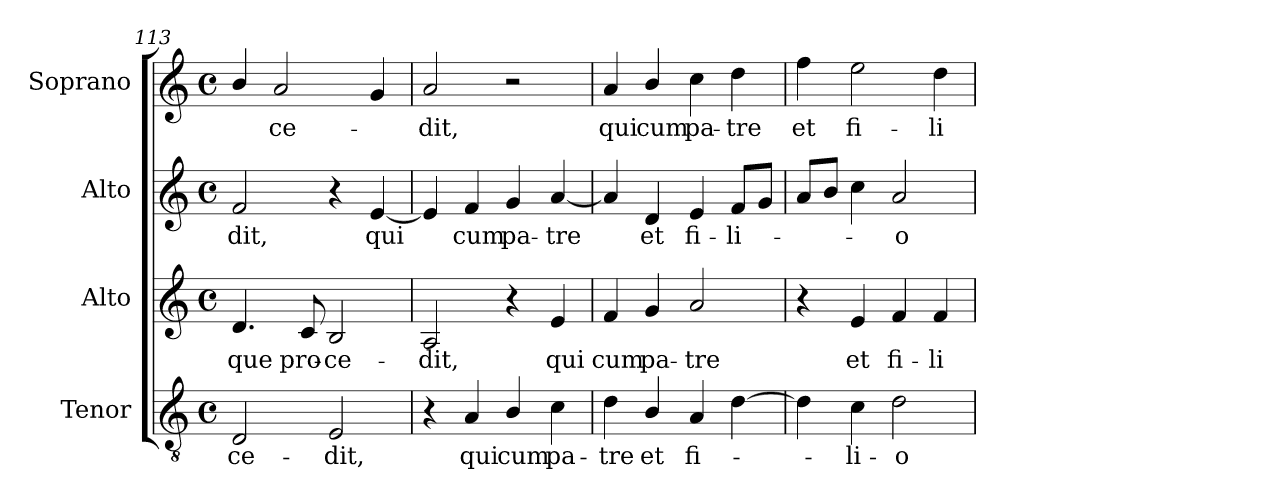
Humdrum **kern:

**kern	**text	**kern	**text	**kern	**text	**kern	**text
*part4	*part4	*part3	*part3	*part2	*part2	*part1	*part1
*staff4	*staff4	*staff3	*staff3	*staff2	*staff2	*staff1	*staff1
*I"Tenor	*	*I"Alto	*	*I"Alto	*	*I"Soprano	*
*I'T.	*	*I'A.	*	*I'A.	*	*I'S.	*
*clefGv2	*	*clefG2	*	*clefG2	*	*clefG2	*
*ITrd7c12	*	*	*	*	*	*	*
*k[]	*	*k[]	*	*k[]	*	*k[]	*
*C:	*	*C:	*	*C:	*	*C:	*
*M4/4	*	*M4/4	*	*M4/4	*	*M4/4	*
*met(c)	*	*met(c)	*	*met(c)	*	*met(c)	*
=113	=113	=113	=113	=113	=113	=113	=113
!	!LO:LY:b:color=#000000	!	!	!	!	!	!
!	!	!	!LO:LY:b:color=#000000	!	!	!	!
!	!	!	!	!	!LO:LY:b:color=#000000	!	!
2DDi/	-ce-	4.di/	-que	2fi/	-dit,	4bi/	.
!	!	!	!	!	!	!	!LO:LY:b:color=#000000
.	.	.	.	.	.	2ai/	-ce-
!	!	!	!LO:LY:b:color=#000000	!	!	!	!
.	.	8ci/	pro-	.	.	.	.
!	!LO:LY:b:color=#000000	!	!	!	!	!	!
!	!	!	!LO:LY:b:color=#000000	!	!	!	!
2EEi/	-dit,	2Bi/	-ce-	4r	.	.	.
!	!	!	!	!	!LO:LY:b:color=#000000	!	!
.	.	.	.	[4ei/	qui	4gi/	.
=114	=114	=114	=114	=114	=114	=114	=114
!	!	!	!LO:LY:b:color=#000000	!	!	!	!
!	!	!	!	!	!	!	!LO:LY:b:color=#000000
4r	.	2Ai/	-dit,	4ei/]	.	2ai/	-dit,
!	!LO:LY:b:color=#000000	!	!	!	!	!	!
!	!	!	!	!	!LO:LY:b:color=#000000	!	!
4AAi/	qui	.	.	4fi/	cum	.	.
!	!LO:LY:b:color=#000000	!	!	!	!	!	!
!	!	!	!	!	!LO:LY:b:color=#000000	!	!
4BBi/	cum	4r	.	4gi/	pa-	2r	.
!	!LO:LY:b:color=#000000	!	!	!	!	!	!
!	!	!	!LO:LY:b:color=#000000	!	!	!	!
!	!	!	!	!	!LO:LY:b:color=#000000	!	!
4Ci\	pa-	4ei/	qui	[4ai/	-tre	.	.
=115	=115	=115	=115	=115	=115	=115	=115
!	!LO:LY:b:color=#000000	!	!	!	!	!	!
!	!	!	!LO:LY:b:color=#000000	!	!	!	!
!	!	!	!	!	!	!	!LO:LY:b:color=#000000
4Di\	-tre	4fi/	cum	4ai/]	.	4ai/	qui
!	!LO:LY:b:color=#000000	!	!	!	!	!	!
!	!	!	!LO:LY:b:color=#000000	!	!	!	!
!	!	!	!	!	!LO:LY:b:color=#000000	!	!
!	!	!	!	!	!	!	!LO:LY:b:color=#000000
4BBi/	et	4gi/	pa-	4di/	et	4bi/	cum
!	!LO:LY:b:color=#000000	!	!	!	!	!	!
!	!	!	!LO:LY:b:color=#000000	!	!	!	!
!	!	!	!	!	!LO:LY:b:color=#000000	!	!
!	!	!	!	!	!	!	!LO:LY:b:color=#000000
4AAi/	fi-	2ai/	-tre	4ei/	fi-	4cci\	pa-
!	!	!	!	!	!LO:LY:b:color=#000000	!	!
!	!	!	!	!	!	!	!LO:LY:b:color=#000000
[4Di\	.	.	.	8fi/L	-li-	4ddi\	-tre
.	.	.	.	8gi/J	.	.	.
!!LO:LB:g=z
=116	=116	=116	=116	=116	=116	=116	=116
!	!	!	!	!	!	!	!LO:LY:b:color=#000000
4Di\]	.	4r	.	8ai/L	.	4ffi\	et
.	.	.	.	8bi/J	.	.	.
!	!LO:LY:b:color=#000000	!	!	!	!	!	!
!	!	!	!LO:LY:b:color=#000000	!	!	!	!
!	!	!	!	!	!	!	!LO:LY:b:color=#000000
4Ci\	-li-	4ei/	et	4cci\	.	2eei\	fi-
!	!LO:LY:b:color=#000000	!	!	!	!	!	!
!	!	!	!LO:LY:b:color=#000000	!	!	!	!
!	!	!	!	!	!LO:LY:b:color=#000000	!	!
2Di\	-o	4fi/	fi-	2ai/	-o	.	.
!	!	!	!LO:LY:b:color=#000000	!	!	!	!
!	!	!	!	!	!	!	!LO:LY:b:color=#000000
.	.	4fi/	-li-	.	.	4ddi\	-li-
=	=	=	=	=	=	=	=
*-	*-	*-	*-	*-	*-	*-	*-
